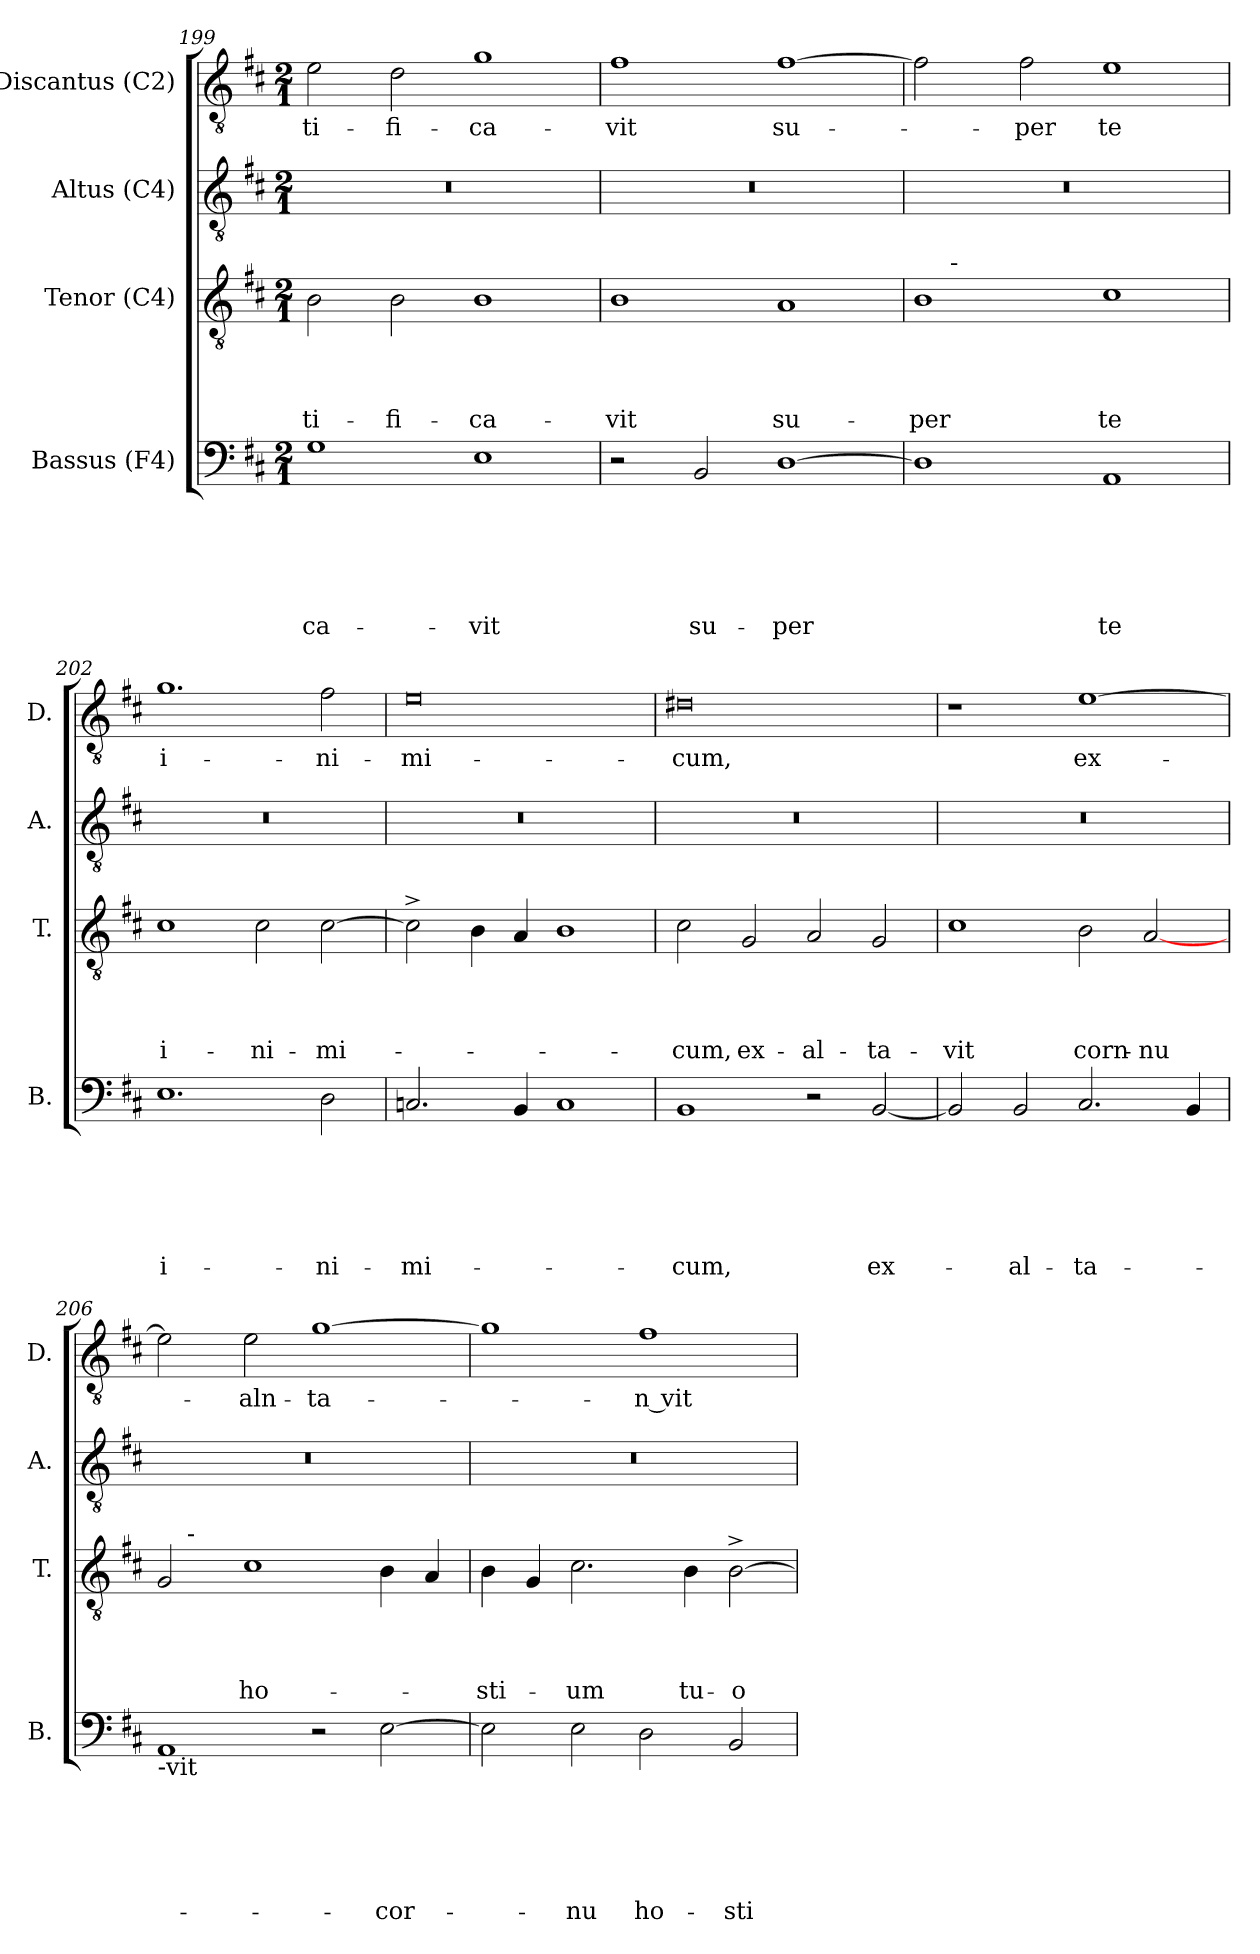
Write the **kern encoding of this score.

**kern	**text	**text	**text	**text	**text	**text	**kern	**text	**text	**text	**text	**kern	**kern	**text
*part4	*part4	*part4	*part4	*part4	*part4	*part4	*part3	*part3	*part3	*part3	*part3	*part2	*part1	*part1
*staff4	*staff4	*staff4	*staff4	*staff4	*staff4	*staff4	*staff3	*staff3	*staff3	*staff3	*staff3	*staff2	*staff1	*staff1
*I"Bassus (F4)	*	*	*	*	*	*	*I"Tenor (C4)	*	*	*	*	*I"Altus (C4)	*I"Discantus (C2)	*
*I'B.	*	*	*	*	*	*	*I'T.	*	*	*	*	*I'A.	*I'D.	*
*clefF4	*	*	*	*	*	*	*clefGv2	*	*	*	*	*clefGv2	*clefGv2	*
*k[f#c#]	*	*	*	*	*	*	*k[f#c#]	*	*	*	*	*k[f#c#]	*k[f#c#]	*
*D:	*	*	*	*	*	*	*D:	*	*	*	*	*D:	*D:	*
*M2/1	*	*	*	*	*	*	*M2/1	*	*	*	*	*M2/1	*M2/1	*
=199	=199	=199	=199	=199	=199	=199	=199	=199	=199	=199	=199	=199	=199	=199
!	!	!	!	!	!	!LO:LY:b	!	!	!	!	!LO:LY:b	!	!	!LO:LY:b
1G	.	.	.	.	.	-ca-	2B\	.	.	.	-ti-	0r	2e\	-ti-
!	!	!	!	!	!	!	!	!	!	!	!LO:LY:b	!	!	!LO:LY:b
.	.	.	.	.	.	.	2B\	.	.	.	-fi-	.	2d\	-fi-
!	!	!	!	!	!	!LO:LY:b	!	!	!	!	!LO:LY:b	!	!	!LO:LY:b
1E	.	.	.	.	.	-vit	1B	.	.	.	-ca-	.	1g	-ca-
=200	=200	=200	=200	=200	=200	=200	=200	=200	=200	=200	=200	=200	=200	=200
!	!	!	!	!	!	!	!	!	!	!	!LO:LY:b	!	!	!LO:LY:b
2r	.	.	.	.	.	.	1B	.	.	.	-vit	0r	1f#	-vit
!	!	!	!	!	!	!LO:LY:b	!	!	!	!	!	!	!	!
2BB/	.	.	.	.	.	su-	.	.	.	.	.	.	.	.
!	!	!	!	!	!	!LO:LY:b	!	!	!	!	!LO:LY:b	!	!	!LO:LY:b
[<1D	.	.	.	.	.	-per	1A	.	.	.	su-	.	[<1f#	su-
!!LO:LB:g=z
=201	=201	=201	=201	=201	=201	=201	=201	=201	=201	=201	=201	=201	=201	=201
!	!	!	!	!	!	!	!	!	!	!	!LO:LY:b	!	!	!
*	*	*	*	*	*	*	*^	*	*	*	*	*	*	*
1D]	.	.	.	.	.	.	1B	8ryy	.	.	.	-per	0r	2f#\]	.
!	!	!	!	!	!	!	!	!LO:TX:a:t=-	!	!	!	!	!	!	!
.	.	.	.	.	.	.	.	1...ryy	.	.	.	.	.	.	.
!	!	!	!	!	!	!	!	!	!	!	!	!	!	!	!LO:LY:b
.	.	.	.	.	.	.	.	.	.	.	.	.	.	2f#\	-per
!	!	!	!	!	!	!LO:LY:b	!	!	!	!	!	!LO:LY:b	!	!	!LO:LY:b
1AA	.	.	.	.	.	te	1c#	.	.	.	.	te	.	1e	te
=202	=202	=202	=202	=202	=202	=202	=202	=202	=202	=202	=202	=202	=202	=202	=202
!	!	!	!	!	!	!LO:LY:b:rj	!	!	!	!	!	!LO:LY:b:rj	!	!	!LO:LY:b:rj
*	*	*	*	*	*	*	*v	*v	*	*	*	*	*	*	*
1.E	.	.	.	.	.	i-	1c#	.	.	.	i-	0r	1.g	i-
!	!	!	!	!	!	!	!	!	!	!	!LO:LY:b	!	!	!
.	.	.	.	.	.	.	2c#\	.	.	.	-ni-	.	.	.
!	!	!	!	!	!	!LO:LY:b	!	!	!	!	!LO:LY:b	!	!	!LO:LY:b
2D\	.	.	.	.	.	-ni-	[>2c#\	.	.	.	-mi-	.	2f#\	-ni-
=203	=203	=203	=203	=203	=203	=203	=203	=203	=203	=203	=203	=203	=203	=203
!	!	!	!	!	!	!LO:LY:b	!	!	!	!	!	!	!	!LO:LY:b:rj
2.Cn/	.	.	.	.	.	-mi-	2c#^>\]	.	.	.	.	0r	0e	-mi-
.	.	.	.	.	.	.	4B\	.	.	.	.	.	.	.
4BB/	.	.	.	.	.	.	4A/	.	.	.	.	.	.	.
1C	.	.	.	.	.	.	1B	.	.	.	.	.	.	.
=204	=204	=204	=204	=204	=204	=204	=204	=204	=204	=204	=204	=204	=204	=204
!	!	!	!	!	!	!LO:LY:b	!	!	!	!	!LO:LY:b	!	!	!LO:LY:b
1BB	.	.	.	.	.	-cum,	2c#\	.	.	.	-cum,	0r	0d#X	-cum,
!	!	!	!	!	!	!	!	!	!	!	!LO:LY:b	!	!	!
.	.	.	.	.	.	.	2G/	.	.	.	ex-	.	.	.
!	!	!	!	!	!	!	!	!	!	!	!LO:LY:b	!	!	!
2r	.	.	.	.	.	.	2A/	.	.	.	-al-	.	.	.
!	!	!	!	!	!	!LO:LY:b	!	!	!	!	!LO:LY:b	!	!	!
[<2BB/	.	.	.	.	.	ex-	2G/	.	.	.	-ta-	.	.	.
=205	=205	=205	=205	=205	=205	=205	=205	=205	=205	=205	=205	=205	=205	=205
!	!	!	!	!	!	!	!	!	!	!	!LO:LY:b	!	!	!
2BB/]	.	.	.	.	.	.	1c#	.	.	.	-vit	0r	1r	.
!	!	!	!	!	!	!LO:LY:b	!	!	!	!	!	!	!	!
2BB/	.	.	.	.	.	-al-	.	.	.	.	.	.	.	.
!	!	!	!	!	!	!LO:LY:b	!	!	!	!	!LO:LY:b:rj	!	!	!LO:LY:b
2.C#/	.	.	.	.	.	-ta-	2B\	.	.	.	corn-	.	[<1e	ex-
!	!	!	!	!	!	!	!	!	!	!	!LO:LY:b	!	!	!
.	.	.	.	.	.	.	[<2A/	.	.	.	-nu	.	.	.
4BB/	.	.	.	.	.	.	.	.	.	.	.	.	.	.
!!LO:LB:g=z
=206	=206	=206	=206	=206	=206	=206	=206	=206	=206	=206	=206	=206	=206	=206
!LO:TX:b:t=-vit	!	!	!	!	!	!	!	!	!	!	!	!	!	!
*	*	*	*	*	*	*	*^	*	*	*	*	*	*	*
1AA	.	.	.	.	.	.	2G/	8ryy	.	.	.	.	0r	2e\]	.
!	!	!	!	!	!	!	!	!LO:TX:a:t=-	!	!	!	!	!	!	!
.	.	.	.	.	.	.	.	1...ryy	.	.	.	.	.	.	.
!	!	!	!	!	!	!	!	!	!	!	!	!LO:LY:b	!	!	!LO:LY:b
.	.	.	.	.	.	.	1c#	.	.	.	.	ho-	.	2e\	-aln-
!	!	!	!	!	!	!	!	!	!	!	!	!	!	!	!LO:LY:b
2r	.	.	.	.	.	.	.	.	.	.	.	.	.	[>1g	-ta-
!	!	!	!	!	!	!LO:LY:b	!	!	!	!	!	!	!	!	!
[>2E\	.	.	.	.	.	-cor-	4B\	.	.	.	.	.	.	.	.
.	.	.	.	.	.	.	4A/	.	.	.	.	.	.	.	.
=207	=207	=207	=207	=207	=207	=207	=207	=207	=207	=207	=207	=207	=207	=207	=207
!	!	!	!	!	!	!	!	!	!	!	!	!LO:LY:b	!	!	!
*	*	*	*	*	*	*	*v	*v	*	*	*	*	*	*	*
2E\]	.	.	.	.	.	.	4B\	.	.	.	-sti-	0r	1g]	.
.	.	.	.	.	.	.	4G/	.	.	.	.	.	.	.
!	!	!	!	!	!	!LO:LY:b	!	!	!	!	!LO:LY:b	!	!	!
2E\	.	.	.	.	.	-nu	2.c#\	.	.	.	-um	.	.	.
!	!	!	!	!	!	!LO:LY:b	!	!	!	!	!	!	!	!LO:LY:b:rj
2D\	.	.	.	.	.	ho-	.	.	.	.	.	.	1f#	-n vit
!	!	!	!	!	!	!	!	!	!	!	!LO:LY:b	!	!	!
.	.	.	.	.	.	.	4B\	.	.	.	tu-	.	.	.
!	!	!	!	!	!	!LO:LY:b	!	!	!	!	!LO:LY:b	!	!	!
2BB/	.	.	.	.	.	-sti-	[>2B^>\	.	.	.	-o-	.	.	.
=	=	=	=	=	=	=	=	=	=	=	=	=	=	=
*-	*-	*-	*-	*-	*-	*-	*-	*-	*-	*-	*-	*-	*-	*-
